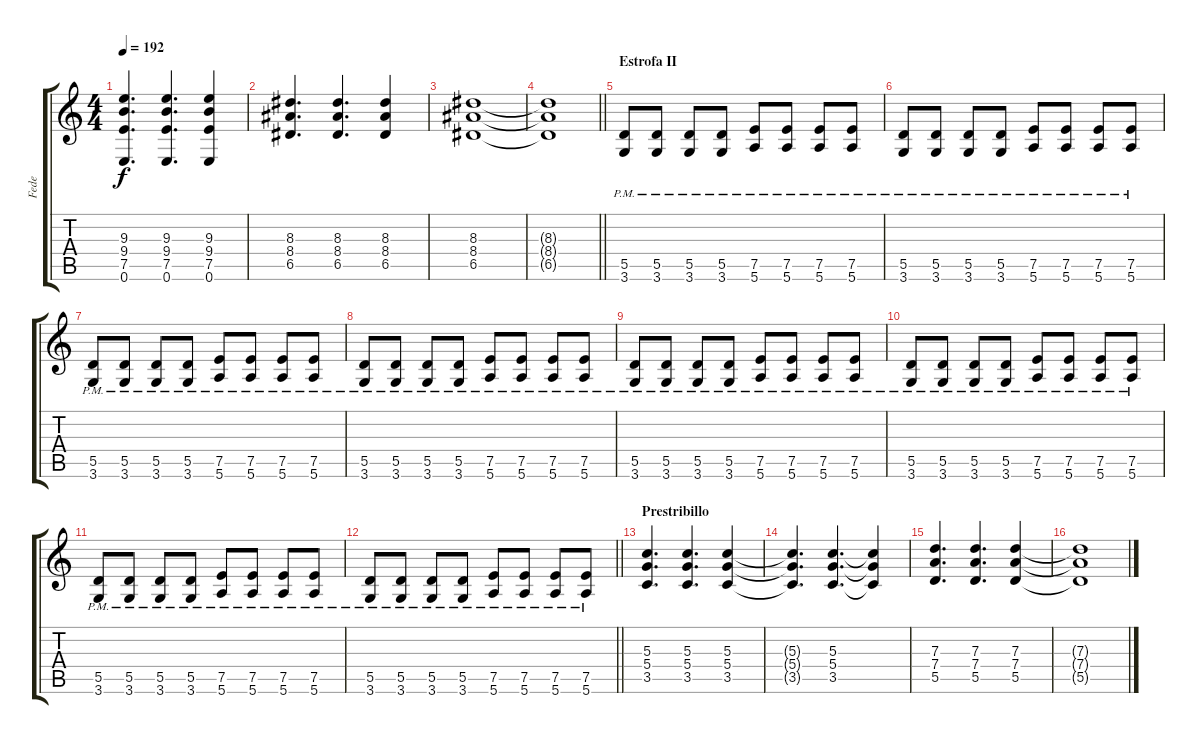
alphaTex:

\track ("Fede" "Fede") {instrument overdrivenguitar}
\staff {score tabs}
\tuning (E4 B3 G3 D3 A2 E2) {hide}
\ts (4 4)
\tempo 192
\clef g2
\ks c
(9.3 9.4 7.5 0.6).4{d dy f} (9.3 9.4 7.5 0.6).4{d} (9.3 9.4 7.5 0.6).4 |
(8.3 8.4 6.5).4{d} (8.3 8.4 6.5).4{d} (8.3 8.4 6.5).4 |
(8.3 8.4 6.5).1 |
\barLineRight lightlight
(8.3{t} 8.4{t} 6.5{t}).1 |
\section ("" "Estrofa II")
(5.5{pm} 3.6{pm}).8 (5.5{pm} 3.6{pm}).8 (5.5{pm} 3.6{pm}).8 (5.5{pm} 3.6{pm}).8 (7.5{pm} 5.6{pm}).8 (7.5{pm} 5.6{pm}).8 (7.5{pm} 5.6{pm}).8 (7.5{pm} 5.6{pm}).8 |
(5.5{pm} 3.6{pm}).8 (5.5{pm} 3.6{pm}).8 (5.5{pm} 3.6{pm}).8 (5.5{pm} 3.6{pm}).8 (7.5{pm} 5.6{pm}).8 (7.5{pm} 5.6{pm}).8 (7.5{pm} 5.6{pm}).8 (7.5{pm} 5.6{pm}).8 |
(5.5{pm} 3.6{pm}).8 (5.5{pm} 3.6{pm}).8 (5.5{pm} 3.6{pm}).8 (5.5{pm} 3.6{pm}).8 (7.5{pm} 5.6{pm}).8 (7.5{pm} 5.6{pm}).8 (7.5{pm} 5.6{pm}).8 (7.5{pm} 5.6{pm}).8 |
(5.5{pm} 3.6{pm}).8 (5.5{pm} 3.6{pm}).8 (5.5{pm} 3.6{pm}).8 (5.5{pm} 3.6{pm}).8 (7.5{pm} 5.6{pm}).8 (7.5{pm} 5.6{pm}).8 (7.5{pm} 5.6{pm}).8 (7.5{pm} 5.6{pm}).8 |
(5.5{pm} 3.6{pm}).8 (5.5{pm} 3.6{pm}).8 (5.5{pm} 3.6{pm}).8 (5.5{pm} 3.6{pm}).8 (7.5{pm} 5.6{pm}).8 (7.5{pm} 5.6{pm}).8 (7.5{pm} 5.6{pm}).8 (7.5{pm} 5.6{pm}).8 |
(5.5{pm} 3.6{pm}).8 (5.5{pm} 3.6{pm}).8 (5.5{pm} 3.6{pm}).8 (5.5{pm} 3.6{pm}).8 (7.5{pm} 5.6{pm}).8 (7.5{pm} 5.6{pm}).8 (7.5{pm} 5.6{pm}).8 (7.5{pm} 5.6{pm}).8 |
(5.5{pm} 3.6{pm}).8 (5.5{pm} 3.6{pm}).8 (5.5{pm} 3.6{pm}).8 (5.5{pm} 3.6{pm}).8 (7.5{pm} 5.6{pm}).8 (7.5{pm} 5.6{pm}).8 (7.5{pm} 5.6{pm}).8 (7.5{pm} 5.6{pm}).8 |
\barLineRight lightlight
(5.5{pm} 3.6{pm}).8 (5.5{pm} 3.6{pm}).8 (5.5{pm} 3.6{pm}).8 (5.5{pm} 3.6{pm}).8 (7.5{pm} 5.6{pm}).8 (7.5{pm} 5.6{pm}).8 (7.5{pm} 5.6{pm}).8 (7.5{pm} 5.6{pm}).8 |
\section ("" "Prestribillo")
(5.3 5.4 3.5).4{d} (5.3 5.4 3.5).4{d} (5.3 5.4 3.5).4 |
(5.3{t} 5.4{t} 3.5{t}).4{d} (5.3 5.4 3.5).4{d} (5.3{t} 5.4{t} 3.5{t}).4 |
(7.3 7.4 5.5).4{d} (7.3 7.4 5.5).4{d} (7.3 7.4 5.5).4 |
(7.3{t} 7.4{t} 5.5{t}).1
